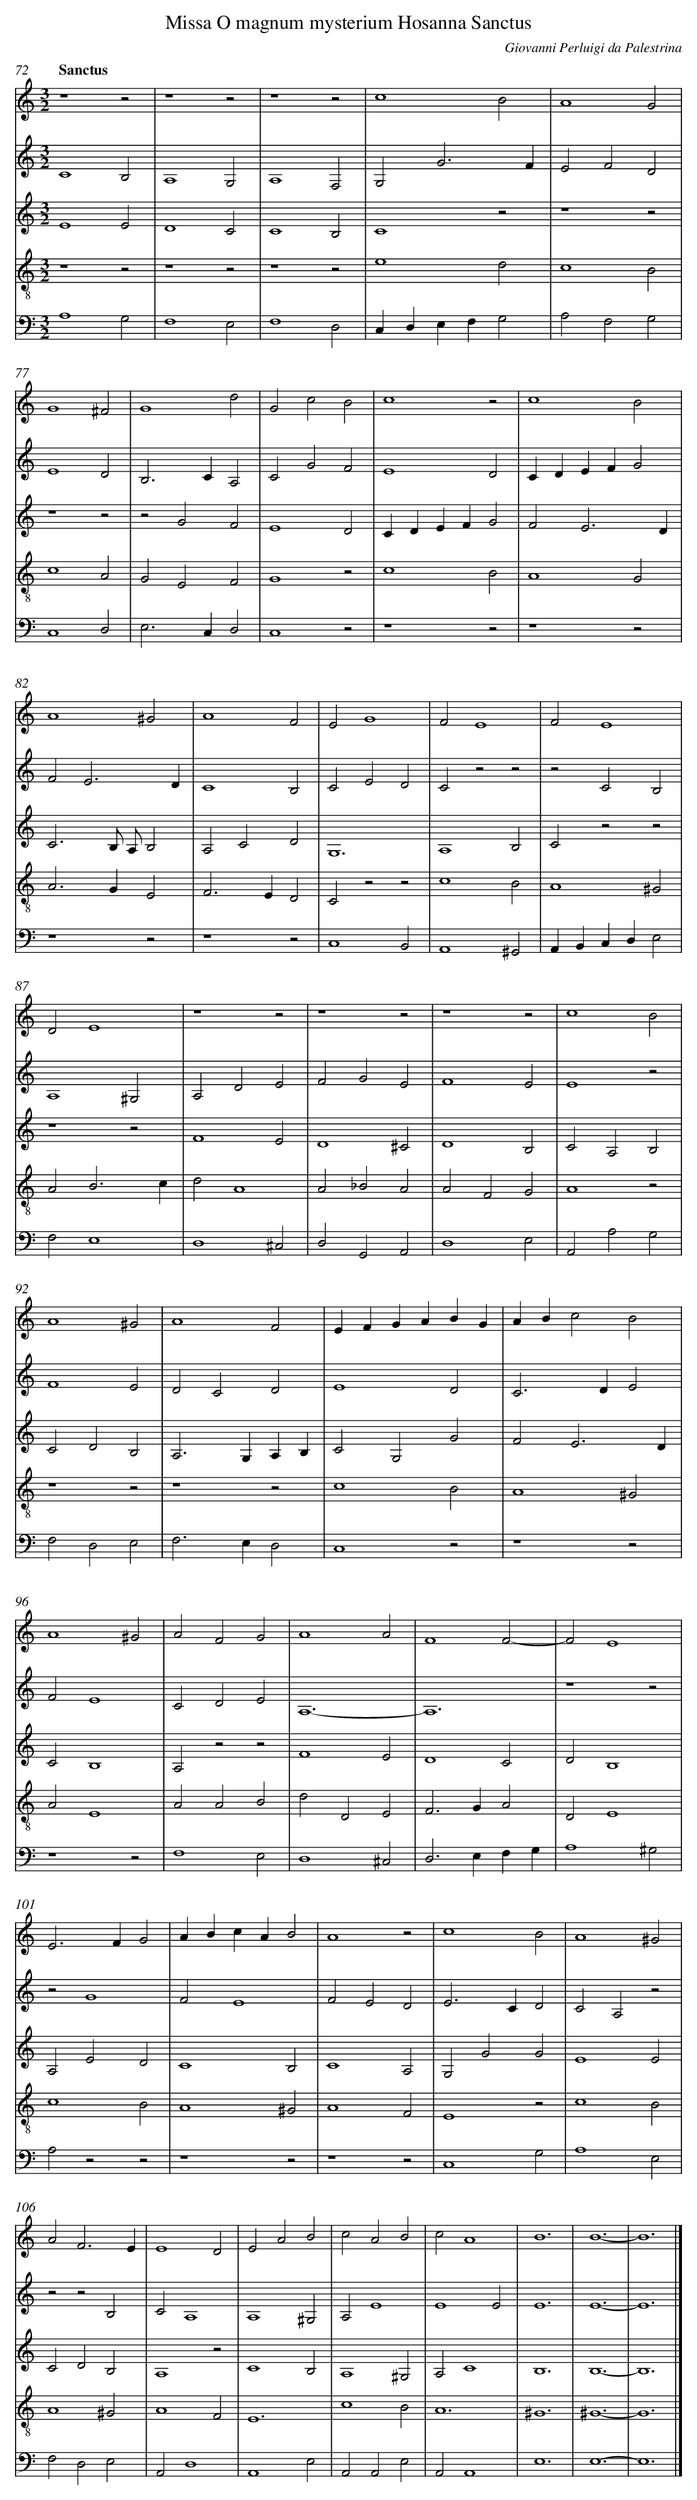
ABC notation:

X:1
T: Missa O magnum mysterium Hosanna Sanctus
C: Giovanni Perluigi da Palestrina
L: 1/4
M: 3/2
Q: "Sanctus"
V: 1 clef=treble
V: 2 clef=treble
V: 3 clef=treble
V: 4 clef=treble-8
V: 5 clef=bass
K: C
[V:1] z4z2 |
[V:2] C4B,2 |
[V:3] E4E2 |
[V:4] z4z2 |
[V:5] A,4G,2 |
[V:1] z4z2 |
[V:2] A,4G,2 |
[V:3] D4C2 |
[V:4] z4z2 |
[V:5] F,4E,2 |
[V:1] z4z2 |
[V:2] A,4F,2 |
[V:3] C4B,2 |
[V:4] z4z2 |
[V:5] F,4D,2 |
[V:1] c4B2 |
[V:2] G,2G3F |
[V:3] C4z2 |
[V:4] e4d2 |
[V:5] C,D,E,F,G,2 |
[V:1] A4G2 |
[V:2] E2F2D2 |
[V:3] z4z2 |
[V:4] c4B2 |
[V:5] A,2F,2G,2 |
[V:1] G4^F2 |
[V:2] E4D2 |
[V:3] z4z2 |
[V:4] c4A2 |
[V:5] C,4D,2 |
[V:1] G4d2 |
[V:2] B,2>C2A,2 |
[V:3] z2G2F2 |
[V:4] G2E2F2 |
[V:5] E,2>C,2D,2 |
[V:1] G2c2B2 |
[V:2] C2G2F2 |
[V:3] E4D2 |
[V:4] G4z2 |
[V:5] C,4z2 |
[V:1] c4z2 |
[V:2] E4D2 |
[V:3] CDEFG2 |
[V:4] c4B2 |
[V:5] z4z2 |
[V:1] c4B2 |
[V:2] CDEFG2 |
[V:3] F2E3D |
[V:4] A4G2 |
[V:5] z4z2 |
[V:1] A4^G2 |
[V:2] F2E3D |
[V:3] C3B,/ A,/B,2 |
[V:4] A2>G2E2 |
[V:5] z4z2 |
[V:1] A4F2 |
[V:2] C4B,2 |
[V:3] A,2C2D2 |
[V:4] F2>E2D2 |
[V:5] z4z2 |
[V:1] E2G4 |
[V:2] C2E2D2 |
[V:3] G,6 |
[V:4] C2z2z2 |
[V:5] C,4B,,2 |
[V:1] F2E4 |
[V:2] C2z2z2 |
[V:3] A,4B,2 |
[V:4] c4B2 |
[V:5] A,,4^G,,2 |
[V:1] F2E4 |
[V:2] z2C2B,2 |
[V:3] C2z2z2 |
[V:4] A4^G2 |
[V:5] A,,B,,C,D,E,2 |
[V:1] D2E4 |
[V:2] A,4^G,2 |
[V:3] z4z2 |
[V:4] A2B3c |
[V:5] F,2E,4 |
[V:1] z4z2 |
[V:2] A,2D2E2 |
[V:3] F4E2 |
[V:4] d2A4 |
[V:5] D,4^C,2 |
[V:1] z4z2 |
[V:2] F2G2E2 |
[V:3] D4^C2 |
[V:4] A2_B2A2 |
[V:5] D,2G,,2A,,2 |
[V:1] z4z2 |
[V:2] F4E2 |
[V:3] D4B,2 |
[V:4] A2F2G2 |
[V:5] D,4E,2 |
[V:1] c4B2 |
[V:2] E4z2 |
[V:3] C2A,2B,2 |
[V:4] A4z2 |
[V:5] A,,2A,2G,2 |
[V:1] A4^G2 |
[V:2] F4E2 |
[V:3] C2D2B,2 |
[V:4] z4z2 |
[V:5] F,2D,2E,2 |
[V:1] A4F2 |
[V:2] D2C2D2 |
[V:3] A,2>G,2A,B, |
[V:4] z4z2 |
[V:5] F,2>E,2D,2 |
[V:1] EFGABG |
[V:2] E4D2 |
[V:3] C2G,2G2 |
[V:4] c4B2 |
[V:5] C,4z2 |
[V:1] ABc2B2 |
[V:2] C2>D2E2 |
[V:3] F2E3D |
[V:4] A4^G2 |
[V:5] z4z2 |
[V:1] A4^G2 |
[V:2] F2E4 |
[V:3] C2B,4 |
[V:4] A2E4 |
[V:5] z4z2 |
[V:1] A2F2G2 |
[V:2] C2D2E2 |
[V:3] A,2z2z2 |
[V:4] A2A2B2 |
[V:5] F,4E,2 |
[V:1] A4A2 |
[V:2] A,6- |
[V:3] F4E2 |
[V:4] d2D2E2 |
[V:5] D,4^C,2 |
[V:1] F4F2- |
[V:2] A,6 |
[V:3] D4C2 |
[V:4] F2>G2A2 |
[V:5] D,2>E,2F,G, |
[V:1] F2E4 |
[V:2] z4z2 |
[V:3] D2B,4 |
[V:4] D2E4 |
[V:5] A,4^G,2 |
[V:1] E2>F2G2 |
[V:2] z2G4 |
[V:3] A,2E2D2 |
[V:4] c4B2 |
[V:5] A,2z2z2 |
[V:1] ABcAB2 |
[V:2] F2E4 |
[V:3] C4B,2 |
[V:4] A4^G2 |
[V:5] z4z2 |
[V:1] A4z2 |
[V:2] F2E2D2 |
[V:3] C4A,2 |
[V:4] A4F2 |
[V:5] z4z2 |
[V:1] c4B2 |
[V:2] E2>C2D2 |
[V:3] G,2G2G2 |
[V:4] E4z2 |
[V:5] C,4G,2 |
[V:1] A4^G2 |
[V:2] C2A,2z2 |
[V:3] E4E2 |
[V:4] c4B2 |
[V:5] A,4E,2 |
[V:1] A2F3E |
[V:2] z2z2B,2 |
[V:3] C2D2B,2 |
[V:4] A4^G2 |
[V:5] F,2D,2E,2 |
[V:1] E4D2 |
[V:2] C2A,4 |
[V:3] A,4z2 |
[V:4] A4F2 |
[V:5] A,,2D,4 |
[V:1] E2A2B2 |
[V:2] A,4^G,2 |
[V:3] C4B,2 |
[V:4] E6 |
[V:5] A,,4E,2 |
[V:1] c2A2B2 |
[V:2] A,2E4 |
[V:3] A,4^G,2 |
[V:4] c4B2 |
[V:5] A,,2A,,2E,2 |
[V:1] c2A4 |
[V:2] E4E2 |
[V:3] A,2C4 |
[V:4] A6 |
[V:5] A,,2A,,4 |
[V:1] B6 |
[V:2] E6 |
[V:3] B,6 |
[V:4] ^G6 |
[V:5] E,6 |
[V:1] B6- |
[V:2] E6- |
[V:3] B,6- |
[V:4] ^G6- |
[V:5] E,6- |
[V:1] B6 |]
[V:2] E6 |]
[V:3] B,6 |]
[V:4] G6 |]
[V:5] E,6 |]
